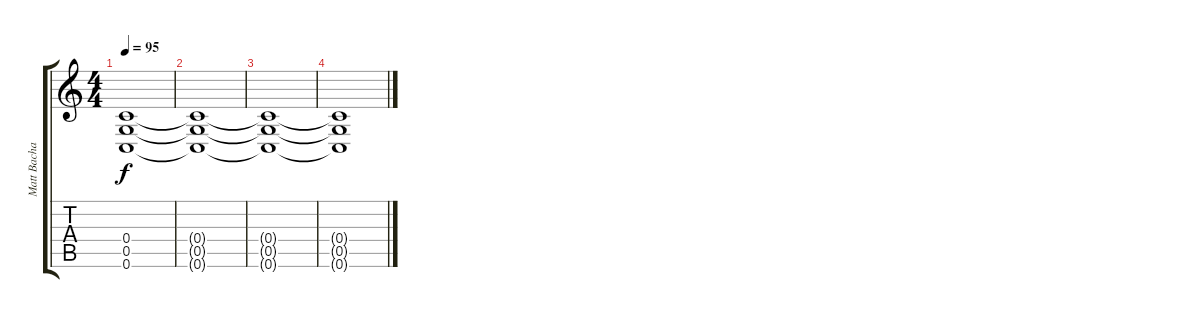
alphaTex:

\track ("Matt Bachand" "Matt Bacha") {instrument distortionguitar}
\staff {score tabs}
\tuning (D4 A3 F3 C3 G2 C2) {hide}
\ts (4 4)
\tempo 95
\clef g2
\ks c
(0.4{t} 0.5{t} 0.6{t}).1{dy f volume 0} |
(0.4{t} 0.5{t} 0.6{t}).1 |
(0.4{t} 0.5{t} 0.6{t}).1 |
(0.4{t} 0.5{t} 0.6{t}).1
